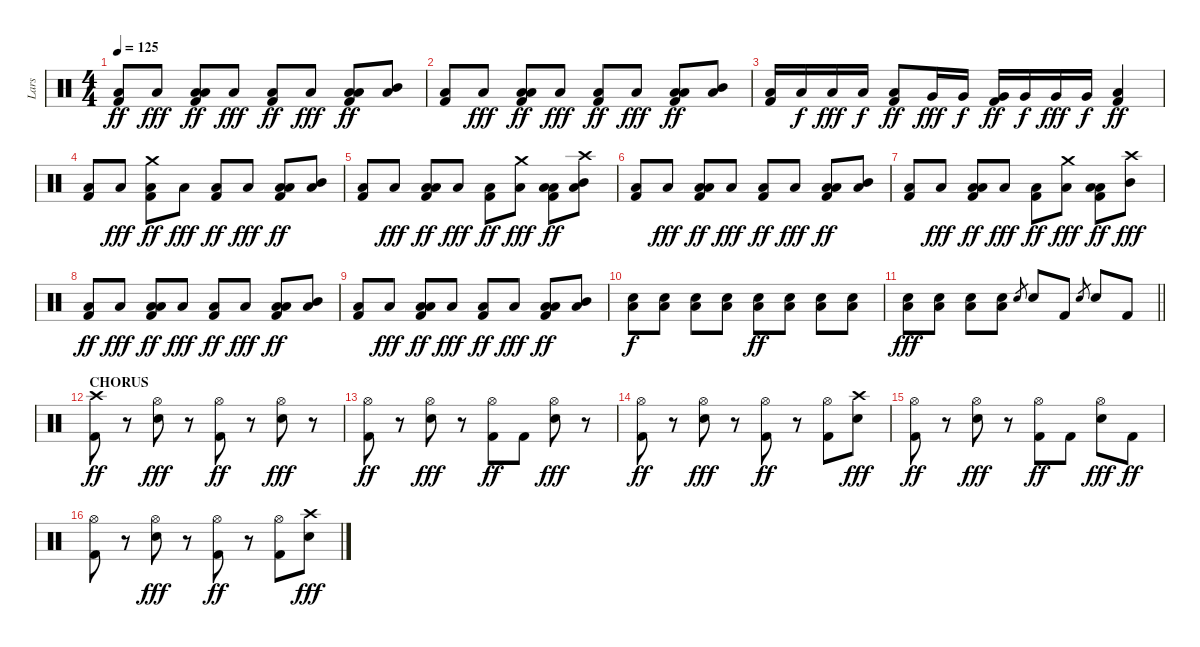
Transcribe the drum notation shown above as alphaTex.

\track ("Lars" "Lars") {instrument percussion}
\staff {score}
\articulation defaults
\ts (4 4)
\tempo 125
\clef neutral
\ks c
("Low Floor Tom (hit)" "Kick (hit) 2").8{dy ff} "Low Floor Tom (hit)".8{dy fff} ("Low Tom (hit)" "Low Floor Tom (hit)" "Kick (hit) 2").8{dy ff} "Low Floor Tom (hit)".8{dy fff} ("Low Floor Tom (hit)" "Kick (hit) 2").8{dy ff} "Low Floor Tom (hit)".8{dy fff} ("Low Tom (hit)" "Low Floor Tom (hit)" "Kick (hit) 2").8{dy ff} ("Mid Tom (hit)" "Low Floor Tom (hit)").8 |
("Low Floor Tom (hit)" "Kick (hit) 2").8 "Low Floor Tom (hit)".8{dy fff} ("Low Tom (hit)" "Low Floor Tom (hit)" "Kick (hit) 2").8{dy ff} "Low Floor Tom (hit)".8{dy fff} ("Low Floor Tom (hit)" "Kick (hit) 2").8{dy ff} "Low Floor Tom (hit)".8{dy fff} ("Low Tom (hit)" "Low Floor Tom (hit)" "Kick (hit) 2").8{dy ff} ("Mid Tom (hit)" "Low Floor Tom (hit)").8 |
("Low Tom (hit)" "Kick (hit) 2").16 "Low Tom (hit)".16{dy f} "Low Tom (hit)".16{dy fff} "Low Tom (hit)".16{dy f} ("Low Tom (hit)" "Kick (hit) 2").8{dy ff} "Very Low Tom (hit)".16{dy fff} "Very Low Tom (hit)".16{dy f} ("Very Low Tom (hit)" "Kick (hit) 2").16{dy ff} "Very Low Tom (hit)".16{dy f} "Very Low Tom (hit)".16{dy fff} "Very Low Tom (hit)".16{dy f} ("Low Floor Tom (hit)" "Kick (hit) 2").4{dy ff} |
("Low Floor Tom (hit)" "Kick (hit) 2").8 "Low Floor Tom (hit)".8{dy fff} ("Crash medium (hit)" "Low Tom (hit)" "Kick (hit) 2").8{dy ff} "Low Floor Tom (hit)".8{dy fff} ("Low Floor Tom (hit)" "Kick (hit) 2").8{dy ff} "Low Floor Tom (hit)".8{dy fff} ("Low Tom (hit)" "Low Floor Tom (hit)" "Kick (hit) 2").8{dy ff} ("Mid Tom (hit)" "Low Floor Tom (hit)").8 |
("Low Floor Tom (hit)" "Kick (hit) 2").8 "Low Floor Tom (hit)".8{dy fff} ("Low Tom (hit)" "Low Floor Tom (hit)" "Kick (hit) 2").8{dy ff} "Low Floor Tom (hit)".8{dy fff} ("Low Floor Tom (hit)" "Kick (hit) 2").8{dy ff} ("Crash medium (hit)" "Low Floor Tom (hit)").8{dy fff} ("Low Tom (hit)" "Low Floor Tom (hit)" "Kick (hit) 2").8{dy ff} ("Crash high (hit)" "Mid Tom (hit)" "Low Floor Tom (hit)").8 |
("Low Floor Tom (hit)" "Kick (hit) 2").8 "Low Floor Tom (hit)".8{dy fff} ("Low Tom (hit)" "Low Floor Tom (hit)" "Kick (hit) 2").8{dy ff} "Low Floor Tom (hit)".8{dy fff} ("Low Floor Tom (hit)" "Kick (hit) 2").8{dy ff} "Low Floor Tom (hit)".8{dy fff} ("Low Tom (hit)" "Low Floor Tom (hit)" "Kick (hit) 2").8{dy ff} ("Mid Tom (hit)" "Low Floor Tom (hit)").8 |
("Low Floor Tom (hit)" "Kick (hit) 2").8 "Low Floor Tom (hit)".8{dy fff} ("Low Tom (hit)" "Low Floor Tom (hit)" "Kick (hit) 2").8{dy ff} "Low Floor Tom (hit)".8{dy fff} ("Low Floor Tom (hit)" "Kick (hit) 2").8{dy ff} ("Crash medium (hit)" "Low Floor Tom (hit)").8{dy fff} ("Low Tom (hit)" "Low Floor Tom (hit)" "Kick (hit) 2").8{dy ff} ("Crash high (hit)" "Mid Tom (hit)").8{dy fff} |
("Low Floor Tom (hit)" "Kick (hit) 2").8{dy ff} "Low Floor Tom (hit)".8{dy fff} ("Low Tom (hit)" "Low Floor Tom (hit)" "Kick (hit) 2").8{dy ff} "Low Floor Tom (hit)".8{dy fff} ("Low Floor Tom (hit)" "Kick (hit) 2").8{dy ff} "Low Floor Tom (hit)".8{dy fff} ("Low Tom (hit)" "Low Floor Tom (hit)" "Kick (hit) 2").8{dy ff} ("Mid Tom (hit)" "Low Floor Tom (hit)").8 |
("Low Floor Tom (hit)" "Kick (hit) 2").8 "Low Floor Tom (hit)".8{dy fff} ("Low Tom (hit)" "Low Floor Tom (hit)" "Kick (hit) 2").8{dy ff} "Low Floor Tom (hit)".8{dy fff} ("Low Floor Tom (hit)" "Kick (hit) 2").8{dy ff} "Low Floor Tom (hit)".8{dy fff} ("Low Tom (hit)" "Low Floor Tom (hit)" "Kick (hit) 2").8{dy ff} ("Mid Tom (hit)" "Low Floor Tom (hit)").8 |
("Low Floor Tom (hit)" "Electric Snare (hit)").8{dy f} ("Low Floor Tom (hit)" "Electric Snare (hit)").8 ("Low Floor Tom (hit)" "Electric Snare (hit)").8 ("Low Floor Tom (hit)" "Electric Snare (hit)").8 ("Low Floor Tom (hit)" "Electric Snare (hit)").8{dy ff} ("Low Floor Tom (hit)" "Electric Snare (hit)").8 ("Low Floor Tom (hit)" "Electric Snare (hit)").8 ("Low Floor Tom (hit)" "Electric Snare (hit)").8 |
\barLineRight lightlight
("Low Floor Tom (hit)" "Electric Snare (hit)").8{dy fff} ("Low Floor Tom (hit)" "Electric Snare (hit)").8 ("Low Floor Tom (hit)" "Electric Snare (hit)").8 ("Low Floor Tom (hit)" "Electric Snare (hit)").8 "Electric Snare (hit)".8{gr} "Electric Snare (hit)".8 "Kick (hit) 2".8 "Electric Snare (hit)".8{gr} "Electric Snare (hit)".8 "Kick (hit) 2".8 |
\section ("" "CHORUS")
("Crash high (hit)" "Kick (hit) 2").8{dy ff} r.8 ("Hi-Hat (open)" "Electric Snare (hit)").8{dy fff} r.8 ("Hi-Hat (open)" "Kick (hit) 2").8{dy ff} r.8 ("Hi-Hat (open)" "Electric Snare (hit)").8{dy fff} r.8 |
("Hi-Hat (open)" "Kick (hit) 2").8{dy ff} r.8 ("Hi-Hat (open)" "Electric Snare (hit)").8{dy fff} r.8 ("Hi-Hat (open)" "Kick (hit) 2").8{dy ff} "Kick (hit) 2".8 ("Hi-Hat (open)" "Electric Snare (hit)").8{dy fff} r.8 |
("Hi-Hat (open)" "Kick (hit) 2").8{dy ff} r.8 ("Hi-Hat (open)" "Electric Snare (hit)").8{dy fff} r.8 ("Hi-Hat (open)" "Kick (hit) 2").8{dy ff} r.8 ("Hi-Hat (open)" "Kick (hit) 2").8 ("Crash high (hit)" "Electric Snare (hit)").8{dy fff} |
("Hi-Hat (open)" "Kick (hit) 2").8{dy ff} r.8 ("Hi-Hat (open)" "Electric Snare (hit)").8{dy fff} r.8 ("Hi-Hat (open)" "Kick (hit) 2").8{dy ff} "Kick (hit) 2".8 ("Hi-Hat (open)" "Electric Snare (hit)").8{dy fff} "Kick (hit) 2".8{dy ff} |
("Hi-Hat (open)" "Kick (hit) 2").8 r.8 ("Hi-Hat (open)" "Electric Snare (hit)").8{dy fff} r.8 ("Hi-Hat (open)" "Kick (hit) 2").8{dy ff} r.8 ("Hi-Hat (open)" "Kick (hit) 2").8 ("Crash high (hit)" "Electric Snare (hit)").8{dy fff}
